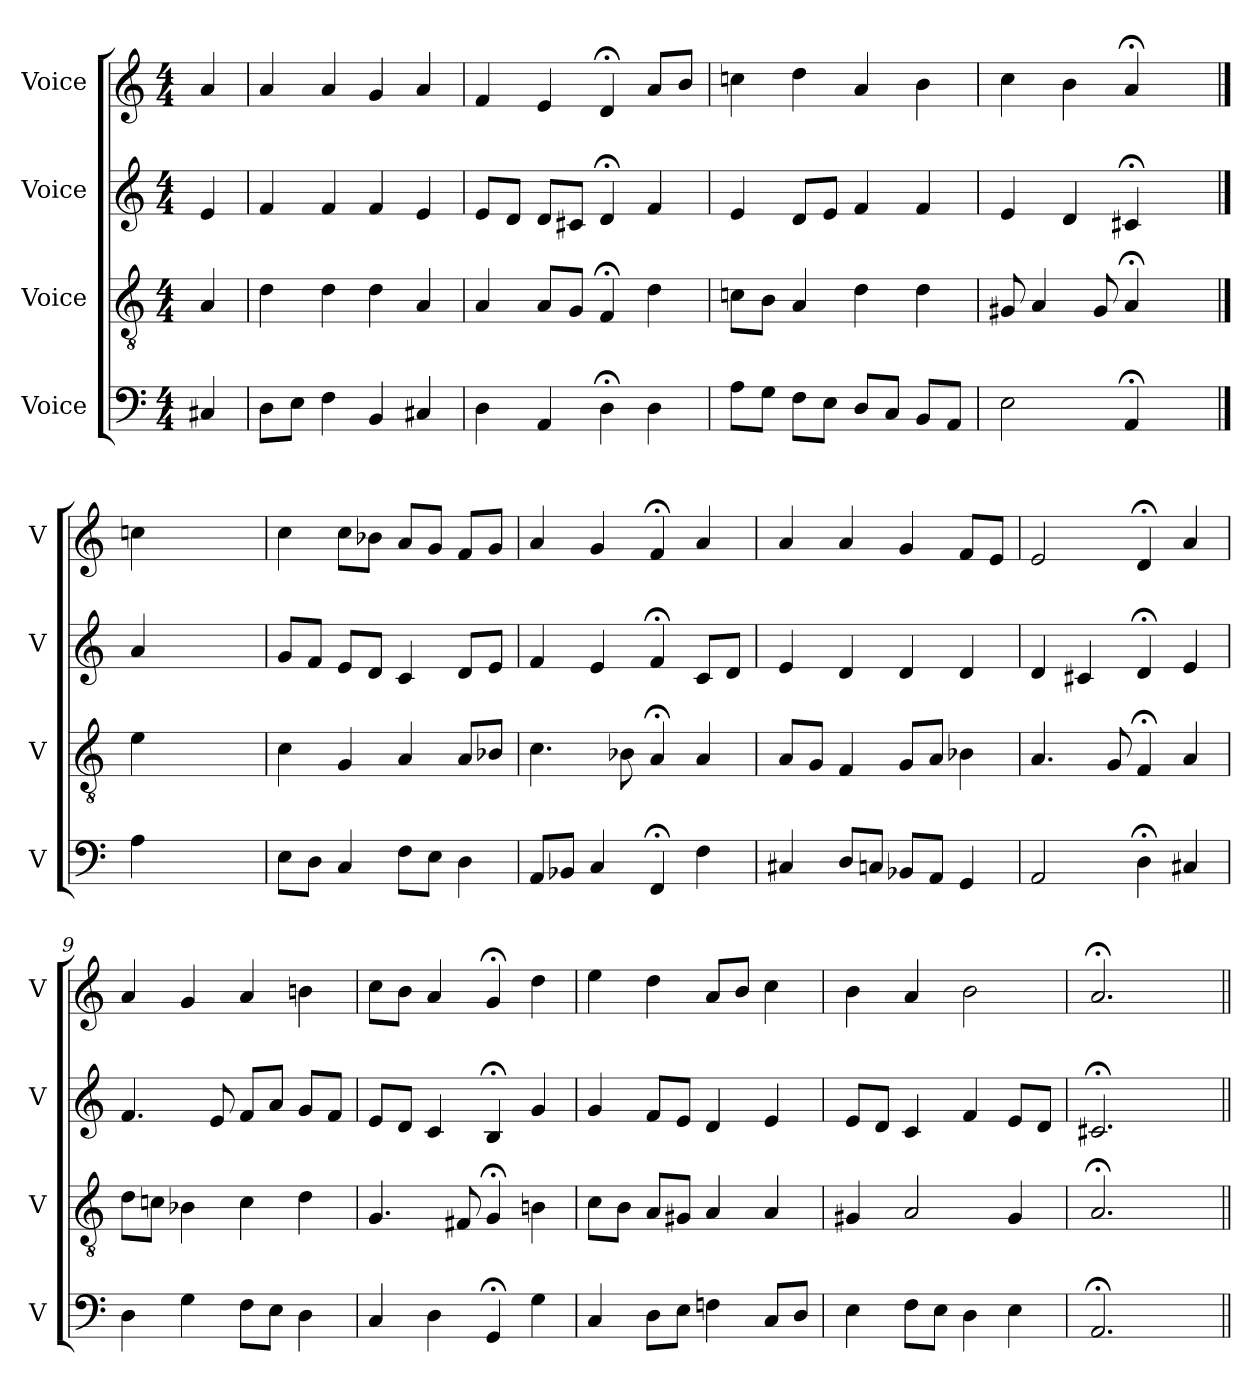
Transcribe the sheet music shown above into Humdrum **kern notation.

**kern	**kern	**kern	**kern
*part4	*part3	*part2	*part1
*staff4	*staff3	*staff2	*staff1
*I"Voice	*I"Voice	*I"Voice	*I"Voice
*I'V	*I'V	*I'V	*I'V
*clefF4	*clefGv2	*clefG2	*clefG2
*k[]	*k[]	*k[]	*k[]
*M4/4	*M4/4	*M4/4	*M4/4
*MM100	*MM100	*MM100	*MM100
=	=	=	=
4C#X/	4A/	4e/	4a/
=1	=1	=1	=1
8D\L	4d\	4f/	4a/
8E\J	.	.	.
4F\	4d\	4f/	4a/
4BB/	4d\	4f/	4g/
4C#X/	4A/	4e/	4a/
=2	=2	=2	=2
4D\	4A/	8e/L	4f/
.	.	8d/J	.
4AA/	8A/L	8d/L	4e/
.	8G/J	8c#X/J	.
4D;\	4F;/	4d;/	4d;/
4D\	4d\	4f/	8a/L
.	.	.	8b/J
=3	=3	=3	=3
8A\L	8cn\L	4e/	4ccn\
8G\J	8B\J	.	.
8F\L	4A/	8d/L	4dd\
8E\J	.	8e/J	.
8D/L	4d\	4f/	4a/
8C/J	.	.	.
8BB/L	4d\	4f/	4b\
8AA/J	.	.	.
=4	=4	=4	=4
2E\	8G#X/	4e/	4cc\
.	4A/	.	.
.	.	4d/	4b\
.	8G#/	.	.
4AA;/	4A;/	4c#X;/	4a;/
4ryy	4ryy	4ryy	4ryy
!!LO:LB:g=z
==	==	==	==
4A\	4e\	4a/	4ccn\
2.ryy	2.ryy	2.ryy	2.ryy
=5	=5	=5	=5
8E\L	4c\	8g/L	4cc\
8D\J	.	8f/J	.
4C/	4G/	8e/L	8cc\L
.	.	8d/J	8b-X\J
8F\L	4A/	4c/	8a/L
8E\J	.	.	8g/J
4D\	8A/L	8d/L	8f/L
.	8B-X/J	8e/J	8g/J
=6	=6	=6	=6
8AA/L	4.c\	4f/	4a/
8BB-X/J	.	.	.
4C/	.	4e/	4g/
.	8B-X\	.	.
4FF;/	4A;/	4f;/	4f;/
4F\	4A/	8c/L	4a/
.	.	8d/J	.
=7	=7	=7	=7
4C#X/	8A/L	4e/	4a/
.	8G/J	.	.
8D/L	4F/	4d/	4a/
8Cn/J	.	.	.
8BB-X/L	8G/L	4d/	4g/
8AA/J	8A/J	.	.
4GG/	4B-X\	4d/	8f/L
.	.	.	8e/J
=8	=8	=8	=8
2AA/	4.A/	4d/	2e/
.	.	4c#X/	.
.	8G/	.	.
4D;\	4F;/	4d;/	4d;/
4C#X/	4A/	4e/	4a/
!!LO:LB:g=z
=9	=9	=9	=9
4D\	8d\L	4.f/	4a/
.	8cn\J	.	.
4G\	4B-X\	.	4g/
.	.	8e/	.
8F\L	4c\	8f/L	4a/
8E\J	.	8a/J	.
4D\	4d\	8g/L	4bn\
.	.	8f/J	.
=10	=10	=10	=10
4C/	4.G/	8e/L	8cc\L
.	.	8d/J	8b\J
4D\	.	4c/	4a/
.	8F#X/	.	.
4GG;/	4G;/	4B;/	4g;/
4G\	4Bn\	4g/	4dd\
=11	=11	=11	=11
4C/	8c\L	4g/	4ee\
.	8B\J	.	.
8D\L	8A/L	8f/L	4dd\
8E\J	8G#X/J	8e/J	.
4Fn\	4A/	4d/	8a/L
.	.	.	8b/J
8C/L	4A/	4e/	4cc\
8D/J	.	.	.
=12	=12	=12	=12
4E\	4G#X/	8e/L	4b\
.	.	8d/J	.
8F\L	2A/	4c/	4a/
8E\J	.	.	.
4D\	.	4f/	2b\
4E\	4G#/	8e/L	.
.	.	8d/J	.
=13	=13	=13	=13
2.AA;/	2.A;/	2.c#X;/	2.a;/
4ryy	4ryy	4ryy	4ryy
=||	=||	=||	=||
*-	*-	*-	*-
